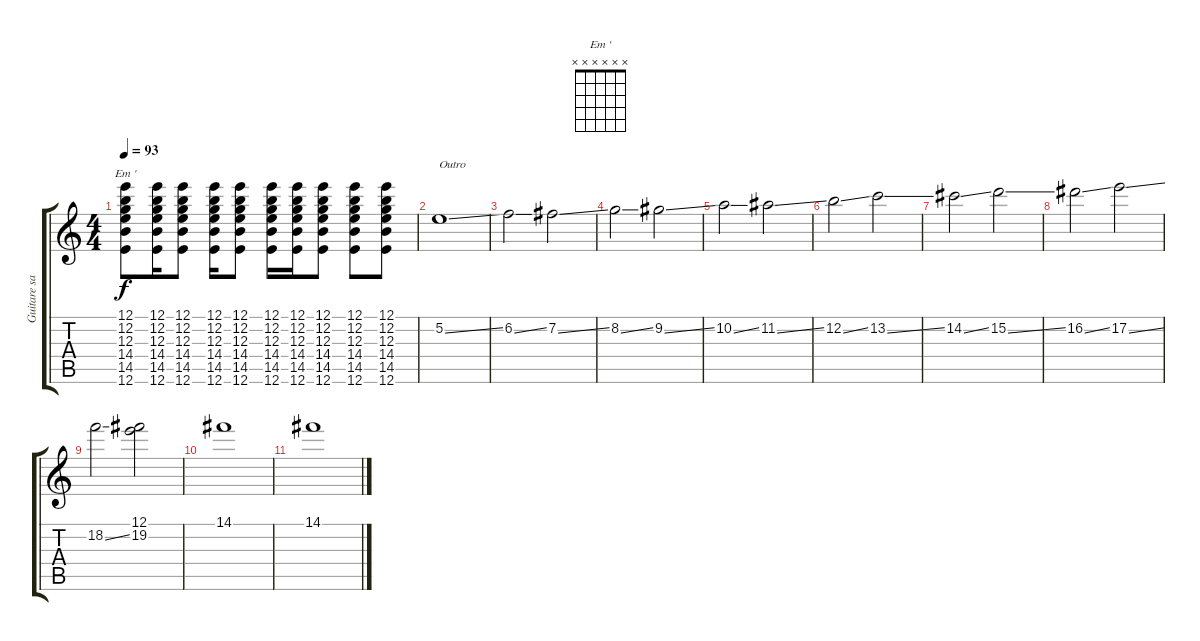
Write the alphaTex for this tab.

\track ("Guitare saturée" "Guitare sa") {instrument distortionguitar}
\staff {score tabs}
\tuning (E4 B3 G3 D3 A2 E2) {hide}
\chord ("Em '" x x x x x x) {firstfret 0}
\ts (4 4)
\tempo 93
\clef g2
\ks c
(12.1 12.2 12.3 14.4 14.5 12.6).8{ch "Em '" dy f} (12.1 12.2 12.3 14.4 14.5 12.6).16 (12.1 12.2 12.3 14.4 14.5 12.6).8 (12.1 12.2 12.3 14.4 14.5 12.6).16 (12.1 12.2 12.3 14.4 14.5 12.6).8 (12.1 12.2 12.3 14.4 14.5 12.6).16 (12.1 12.2 12.3 14.4 14.5 12.6).16 (12.1 12.2 12.3 14.4 14.5 12.6).8 (12.1 12.2 12.3 14.4 14.5 12.6).8 (12.1 12.2 12.3 14.4 14.5 12.6).8 |
5.2{ss}.1{txt "Outro"} |
6.2{ss}.2 7.2{ss}.2 |
8.2{ss}.2 9.2{ss}.2 |
10.2{ss}.2 11.2{ss}.2 |
12.2{ss}.2 13.2{ss}.2 |
14.2{ss}.2 15.2{ss}.2 |
16.2{ss}.2 17.2{ss}.2 |
18.2{ss}.2 (12.1 19.2).2 |
14.1.1{volume 0} |
14.1.1{volume 0}
